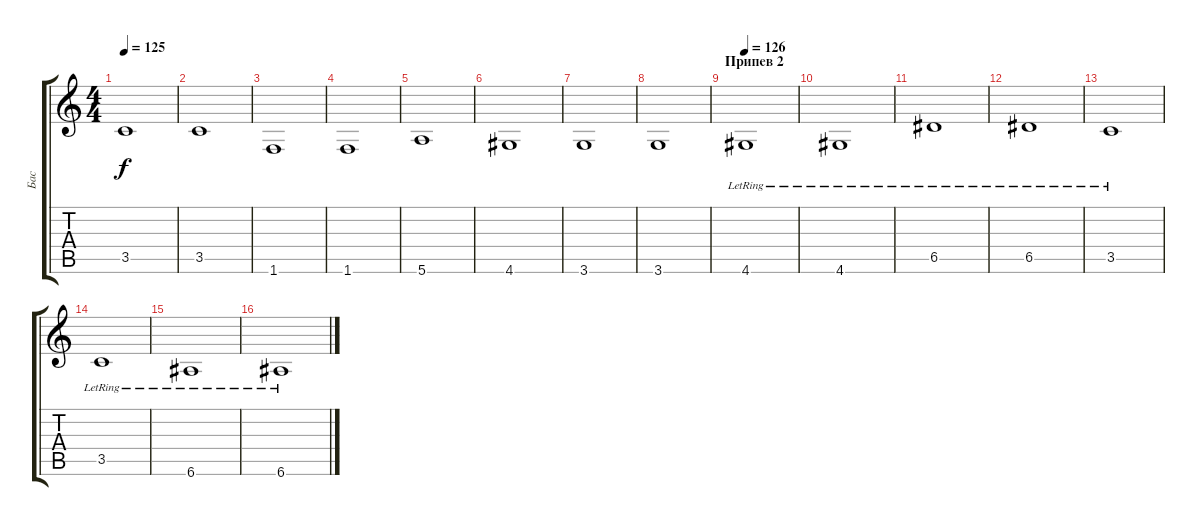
\track ("Бас" "Бас") {instrument acousticbass}
\staff {score tabs}
\tuning (E4 B3 G3 D3 A2 E2) {hide}
\ts (4 4)
\tempo 125
\clef g2
\ks c
3.5.1{dy f} |
3.5.1 |
1.6.1 |
1.6.1 |
5.6.1 |
4.6.1 |
3.6.1 |
3.6.1 |
\section ("" "Припев 2")
\tempo 126
4.6{lr}.1{volume 10} |
4.6{lr}.1 |
6.5{lr}.1 |
6.5{lr}.1 |
3.5{lr}.1 |
3.5{lr}.1 |
6.6{lr}.1 |
6.6{lr}.1
